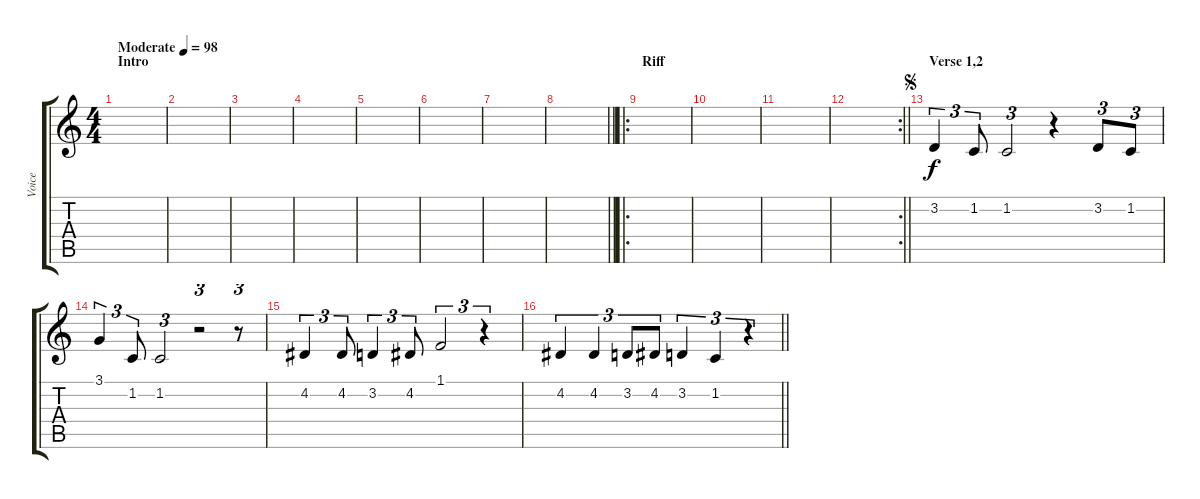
\track ("Voice" "Voice") {instrument choiraahs}
\staff {score tabs}
\tuning (E4 B3 G3 D3 A2 E2) {hide}
\ts (4 4)
\section ("" "Intro")
\tempo (98 "Moderate")
\clef g2
\ks c
|
|
|
|
|
|
|
\barLineRight lightlight
|
\ro
\section ("" "Riff")
|
|
|
\rc 2
\barLineRight lightlight
|
\section ("" "Verse 1,2")
\jump segno
3.2.4{tu (3 2)} 1.2.8{tu (3 2)} 1.2.2{tu (3 2)} r.4 3.2.8{tu (3 2)} 1.2.8{tu (3 2)} |
3.1.4{tu (3 2)} 1.2.8{tu (3 2)} 1.2.2{tu (3 2)} r.2{tu (3 2)} r.8{tu (3 2)} |
4.2.4{tu (3 2)} 4.2.8{tu (3 2)} 3.2.4{tu (3 2)} 4.2.8{tu (3 2)} 1.1.2{tu (3 2)} r.4{tu (3 2)} |
\barLineRight lightlight
4.2.4{tu (3 2)} 4.2.4{tu (3 2)} 3.2.8{tu (3 2)} 4.2.8{tu (3 2)} 3.2.4{tu (3 2)} 1.2.4{tu (3 2)} r.4{tu (3 2)}
